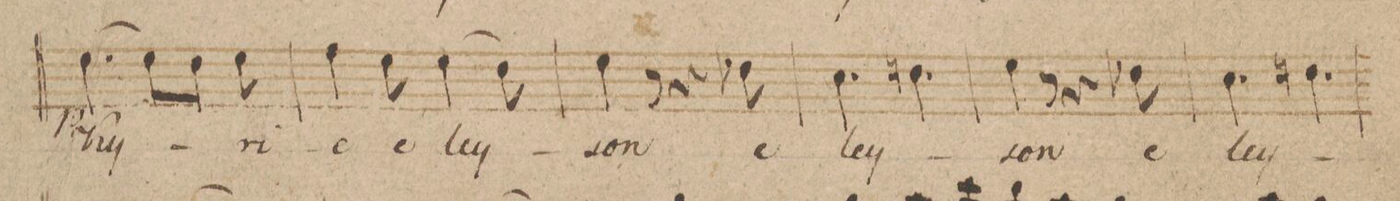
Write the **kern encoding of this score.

**kern	**text	**dynam
*I"Alto.	*	*
*clefC3	*	*
*k[b-]	*	*
*M6/8	*	*
[4.f\	Ky-	p
8f\L]	.	.
8e\J	.	.
8f\	-ri-	.
=63	=63	=63
4g\	-e	.
8f\	e-	.
(4f\	-ley-	.
8e\)	.	.
=64	=64	=64
4f\	-son	.
8r	.	.
4r	.	.
8e-X\	e-	.
=65	=65	=65
4.d\	-ley-	.
4.en\	.	.
=66	=66	=66
4f\	-son	.
8r	.	.
4r	.	.
8e-X\	e-	.
=67	=67	=67
4.d\	-ley-	.
4.en\	.	.
=68	=68	=68
*-	*-	*-
